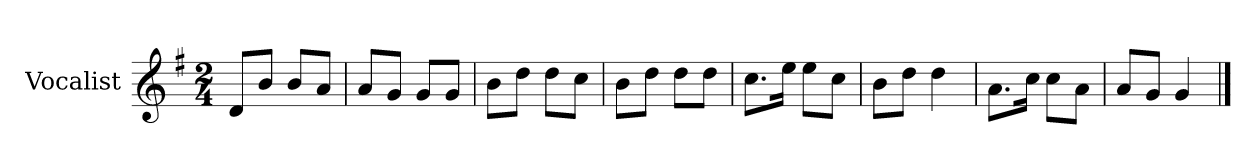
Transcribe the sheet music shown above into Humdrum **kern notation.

**kern
*part1
*staff1
*I"Vocalist
*k[f#]
*G:
*M2/4
=1
8dL
8bJ
8bL
8aJ
=2
8aL
8gJ
8gL
8gJ
=3
8bL
8ddJ
8ddL
8ccJ
=4
8bL
8ddJ
8ddL
8ddJ
=5
8.ccL
16eeJk
8eeL
8ccJ
=6
8bL
8ddJ
4dd
=7
8.aL
16ccJk
8ccL
8aJ
=8
8aL
8gJ
4g
==
*-
